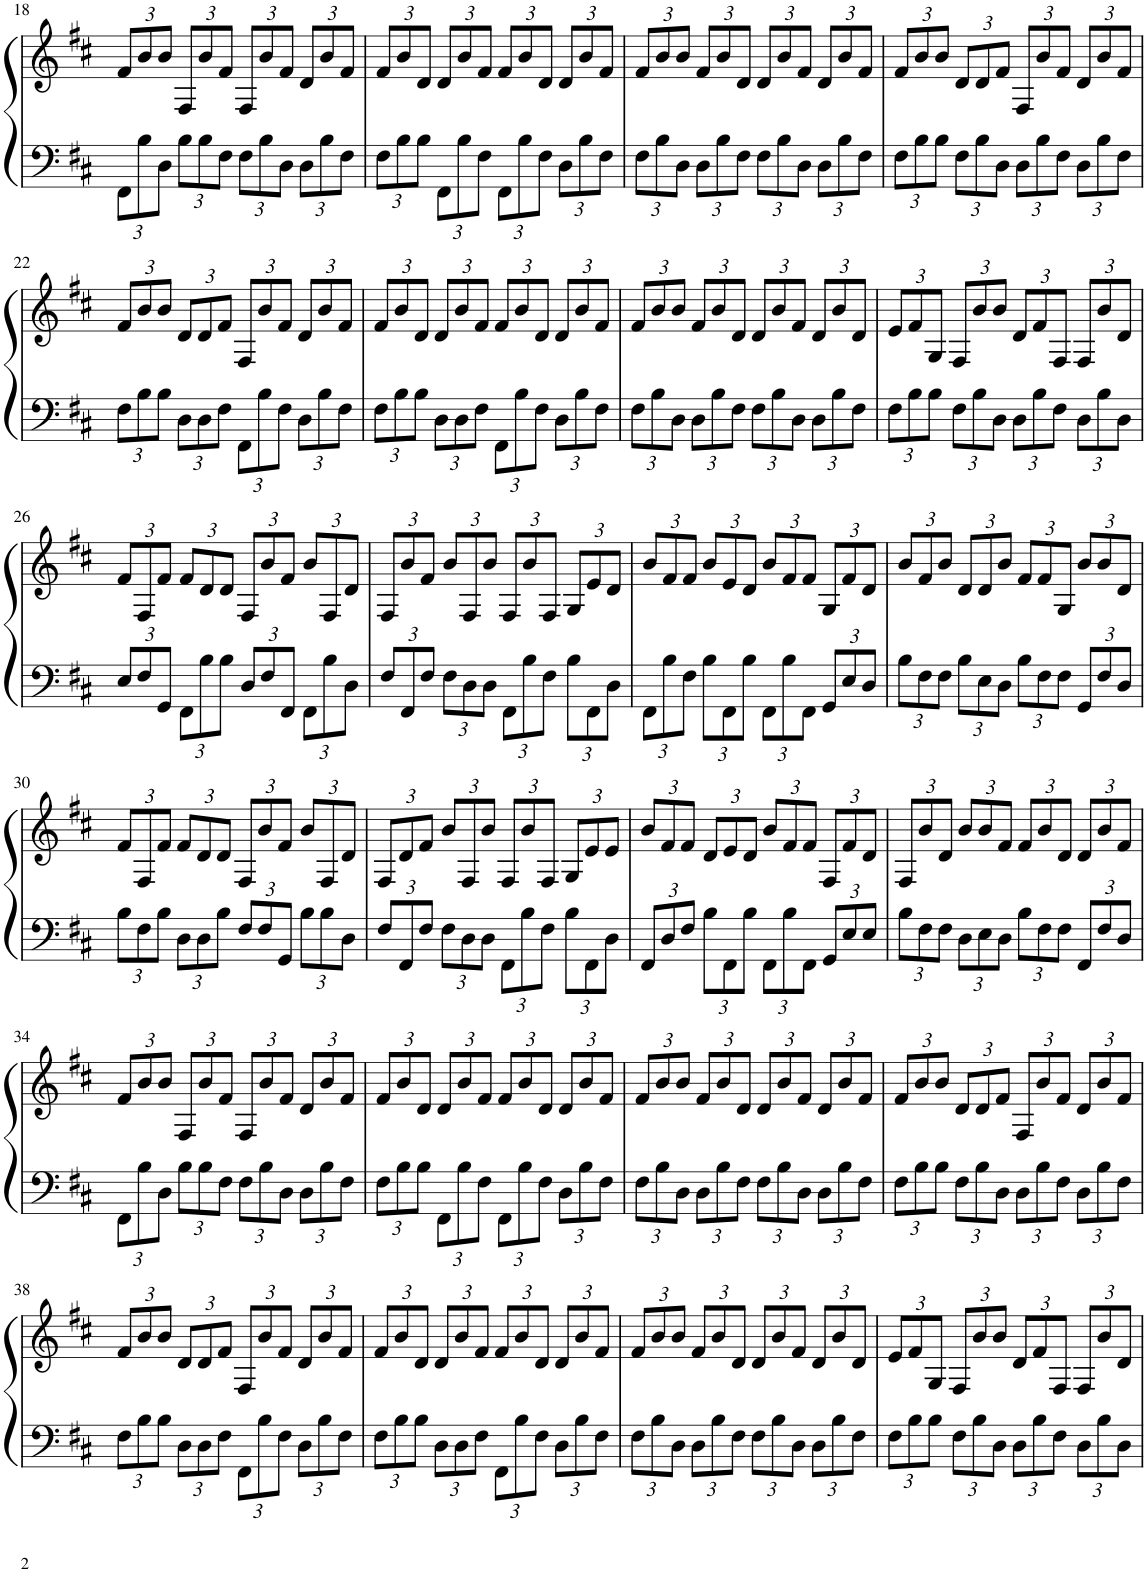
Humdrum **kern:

**kern	**kern
*part1	*part1
*staff2	*staff1
*I"Piano	*
*I'Pno.	*
!!LO:PB:g=z
*clefF4	*clefG2
*k[f#c#]	*k[f#c#]
*M4/4	*M4/4
*Xbrackettup	*Xbrackettup
=18	=18
12FF#\L	12f#/L
12B\	12b/
12D\J	12b/J
12B\L	12F#/L
12B\	12b/
12F#\J	12f#/J
12F#\L	12F#/L
12B\	12b/
12D\J	12f#/J
12D\L	12d/L
12B\	12b/
12F#\J	12f#/J
=19	=19
12F#\L	12f#/L
12B\	12b/
12B\J	12d/J
12FF#\L	12d/L
12B\	12b/
12F#\J	12f#/J
12FF#\L	12f#/L
12B\	12b/
12F#\J	12d/J
12D\L	12d/L
12B\	12b/
12F#\J	12f#/J
=20	=20
12F#\L	12f#/L
12B\	12b/
12D\J	12b/J
12D\L	12f#/L
12B\	12b/
12F#\J	12d/J
12F#\L	12d/L
12B\	12b/
12D\J	12f#/J
12D\L	12d/L
12B\	12b/
12F#\J	12f#/J
=21	=21
12F#\L	12f#/L
12B\	12b/
12B\J	12b/J
12F#\L	12d/L
12B\	12d/
12D\J	12f#/J
12D\L	12F#/L
12B\	12b/
12F#\J	12f#/J
12D\L	12d/L
12B\	12b/
12F#\J	12f#/J
!!LO:LB:g=z
=22	=22
12F#\L	12f#/L
12B\	12b/
12B\J	12b/J
12D\L	12d/L
12D\	12d/
12F#\J	12f#/J
12FF#\L	12F#/L
12B\	12b/
12F#\J	12f#/J
12D\L	12d/L
12B\	12b/
12F#\J	12f#/J
=23	=23
12F#\L	12f#/L
12B\	12b/
12B\J	12d/J
12D\L	12d/L
12D\	12b/
12F#\J	12f#/J
12FF#\L	12f#/L
12B\	12b/
12F#\J	12d/J
12D\L	12d/L
12B\	12b/
12F#\J	12f#/J
=24	=24
12F#\L	12f#/L
12B\	12b/
12D\J	12b/J
12D\L	12f#/L
12B\	12b/
12F#\J	12d/J
12F#\L	12d/L
12B\	12b/
12D\J	12f#/J
12D\L	12d/L
12B\	12b/
12F#\J	12d/J
=25	=25
12F#\L	12e/L
12B\	12f#/
12B\J	12G/J
12F#\L	12F#/L
12B\	12b/
12D\J	12b/J
12D\L	12d/L
12B\	12f#/
12F#\J	12F#/J
12D\L	12F#/L
12B\	12b/
12D\J	12d/J
!!LO:LB:g=z
=26	=26
12E/L	12f#/L
12F#/	12F#/
12GG/J	12f#/J
12FF#\L	12f#/L
12B\	12d/
12B\J	12d/J
12D/L	12F#/L
12F#/	12b/
12FF#/J	12f#/J
12FF#\L	12b/L
12B\	12F#/
12D\J	12d/J
=27	=27
12F#/L	12F#/L
12FF#/	12b/
12F#/J	12f#/J
12F#\L	12b/L
12D\	12F#/
12D\J	12b/J
12FF#\L	12F#/L
12B\	12b/
12F#\J	12F#/J
12B\L	12G/L
12FF#\	12e/
12D\J	12d/J
=28	=28
12FF#\L	12b/L
12B\	12f#/
12F#\J	12f#/J
12B\L	12b/L
12FF#\	12e/
12B\J	12d/J
12FF#\L	12b/L
12B\	12f#/
12FF#\J	12f#/J
12GG/L	12G/L
12E/	12f#/
12D/J	12d/J
=29	=29
12B\L	12b/L
12F#\	12f#/
12F#\J	12b/J
12B\L	12d/L
12E\	12d/
12D\J	12b/J
12B\L	12f#/L
12F#\	12f#/
12F#\J	12G/J
12GG/L	12b/L
12F#/	12b/
12D/J	12d/J
!!LO:LB:g=z
=30	=30
12B\L	12f#/L
12F#\	12F#/
12B\J	12f#/J
12D\L	12f#/L
12D\	12d/
12B\J	12d/J
12F#/L	12F#/L
12F#/	12b/
12GG/J	12f#/J
12B\L	12b/L
12B\	12F#/
12D\J	12d/J
=31	=31
12F#/L	12F#/L
12FF#/	12d/
12F#/J	12f#/J
12F#\L	12b/L
12D\	12F#/
12D\J	12b/J
12FF#\L	12F#/L
12B\	12b/
12F#\J	12F#/J
12B\L	12G/L
12FF#\	12e/
12D\J	12e/J
=32	=32
12FF#/L	12b/L
12D/	12f#/
12F#/J	12f#/J
12B\L	12d/L
12FF#\	12e/
12B\J	12d/J
12FF#\L	12b/L
12B\	12f#/
12FF#\J	12f#/J
12GG/L	12F#/L
12E/	12f#/
12E/J	12d/J
=33	=33
12B\L	12F#/L
12F#\	12b/
12F#\J	12d/J
12D\L	12b/L
12E\	12b/
12D\J	12f#/J
12B\L	12f#/L
12F#\	12b/
12F#\J	12d/J
12FF#/L	12d/L
12F#/	12b/
12D/J	12f#/J
!!LO:LB:g=z
=34	=34
12FF#\L	12f#/L
12B\	12b/
12D\J	12b/J
12B\L	12F#/L
12B\	12b/
12F#\J	12f#/J
12F#\L	12F#/L
12B\	12b/
12D\J	12f#/J
12D\L	12d/L
12B\	12b/
12F#\J	12f#/J
=35	=35
12F#\L	12f#/L
12B\	12b/
12B\J	12d/J
12FF#\L	12d/L
12B\	12b/
12F#\J	12f#/J
12FF#\L	12f#/L
12B\	12b/
12F#\J	12d/J
12D\L	12d/L
12B\	12b/
12F#\J	12f#/J
=36	=36
12F#\L	12f#/L
12B\	12b/
12D\J	12b/J
12D\L	12f#/L
12B\	12b/
12F#\J	12d/J
12F#\L	12d/L
12B\	12b/
12D\J	12f#/J
12D\L	12d/L
12B\	12b/
12F#\J	12f#/J
=37	=37
12F#\L	12f#/L
12B\	12b/
12B\J	12b/J
12F#\L	12d/L
12B\	12d/
12D\J	12f#/J
12D\L	12F#/L
12B\	12b/
12F#\J	12f#/J
12D\L	12d/L
12B\	12b/
12F#\J	12f#/J
!!LO:LB:g=z
=38	=38
12F#\L	12f#/L
12B\	12b/
12B\J	12b/J
12D\L	12d/L
12D\	12d/
12F#\J	12f#/J
12FF#\L	12F#/L
12B\	12b/
12F#\J	12f#/J
12D\L	12d/L
12B\	12b/
12F#\J	12f#/J
=39	=39
12F#\L	12f#/L
12B\	12b/
12B\J	12d/J
12D\L	12d/L
12D\	12b/
12F#\J	12f#/J
12FF#\L	12f#/L
12B\	12b/
12F#\J	12d/J
12D\L	12d/L
12B\	12b/
12F#\J	12f#/J
=40	=40
12F#\L	12f#/L
12B\	12b/
12D\J	12b/J
12D\L	12f#/L
12B\	12b/
12F#\J	12d/J
12F#\L	12d/L
12B\	12b/
12D\J	12f#/J
12D\L	12d/L
12B\	12b/
12F#\J	12d/J
=41	=41
12F#\L	12e/L
12B\	12f#/
12B\J	12G/J
12F#\L	12F#/L
12B\	12b/
12D\J	12b/J
12D\L	12d/L
12B\	12f#/
12F#\J	12F#/J
12D\L	12F#/L
12B\	12b/
12D\J	12d/J
=	=
*-	*-
